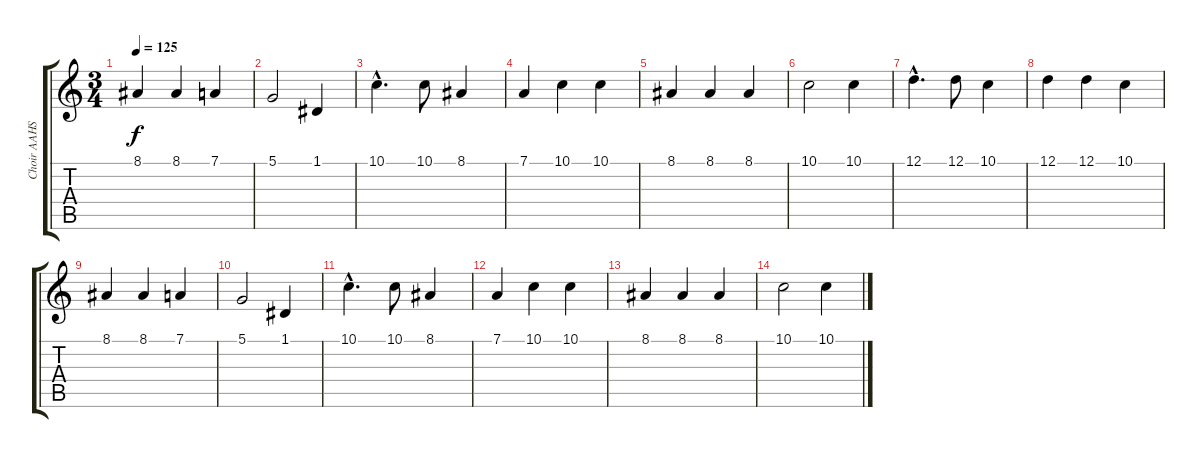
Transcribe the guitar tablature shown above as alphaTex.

\track ("Choir AAHS" "Choir AAHS") {instrument choiraahs}
\staff {score tabs}
\tuning (D4 A3 F3 C3 G2 D2) {hide}
\ts (3 4)
\tempo 125
\clef g2
\ks c
8.1.4{dy f} 8.1.4 7.1.4 |
5.1.2 1.1.4 |
10.1{hac}.4{d} 10.1.8 8.1.4 |
7.1.4 10.1.4 10.1.4 |
8.1.4 8.1.4 8.1.4 |
10.1.2 10.1.4 |
12.1{hac}.4{d} 12.1.8 10.1.4 |
12.1.4 12.1.4 10.1.4 |
8.1.4 8.1.4 7.1.4 |
5.1.2 1.1.4 |
10.1{hac}.4{d} 10.1.8 8.1.4 |
7.1.4 10.1.4 10.1.4 |
8.1.4 8.1.4 8.1.4 |
10.1.2 10.1.4
